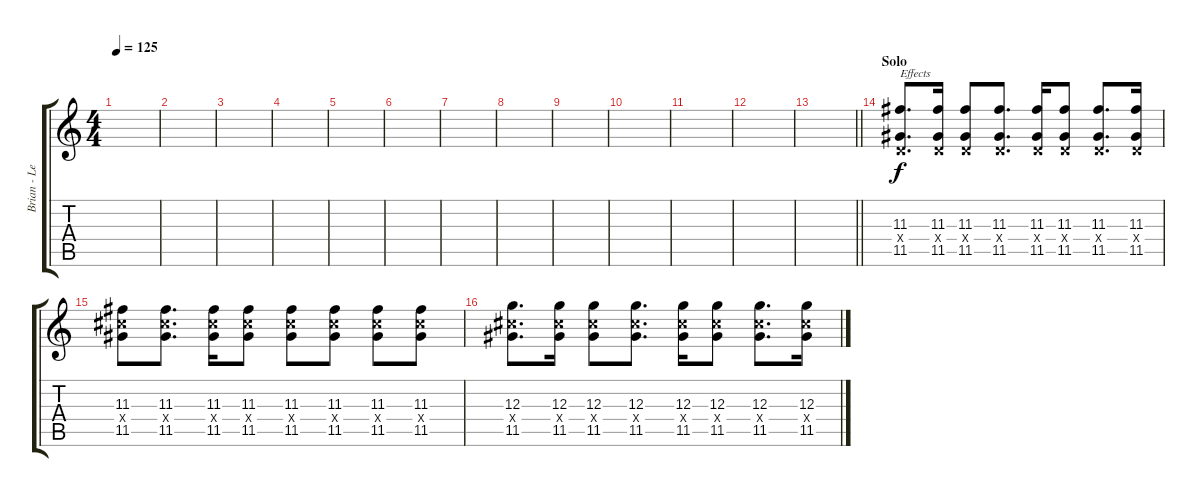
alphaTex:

\track ("Brian - Lead Guitar II" "Brian - Le") {instrument electricguitarjazz}
\staff {score tabs}
\tuning (E4 B3 G3 D3 A2 E2) {hide}
\ts (4 4)
\tempo 125
\clef g2
\ks c
|
|
|
|
|
|
|
|
|
|
|
|
\barLineRight lightlight
|
\section ("" "Solo")
(11.3 0.4{x} 11.5).8{d txt "Effects" volume 16 instrument electricguitarjazz} (11.3 0.4{x} 11.5).16 (11.3 0.4{x} 11.5).8 (11.3 0.4{x} 11.5).8{d} (11.3 0.4{x} 11.5).16 (11.3 0.4{x} 11.5).8 (11.3 0.4{x} 11.5).8{d} (11.3 0.4{x} 11.5).16 |
(11.3 11.4{x} 11.5).8 (11.3 11.4{x} 11.5).8{d} (11.3 11.4{x} 11.5).16 (11.3 11.4{x} 11.5).8 (11.3 11.4{x} 11.5).8 (11.3 11.4{x} 11.5).8 (11.3 11.4{x} 11.5).8 (11.3 11.4{x} 11.5).8 |
(12.3 11.4{x} 11.5).8{d} (12.3 11.4{x} 11.5).16 (12.3 11.4{x} 11.5).8 (12.3 11.4{x} 11.5).8{d} (12.3 11.4{x} 11.5).16 (12.3 11.4{x} 11.5).8 (12.3 11.4{x} 11.5).8{d} (12.3 11.4{x} 11.5).16
